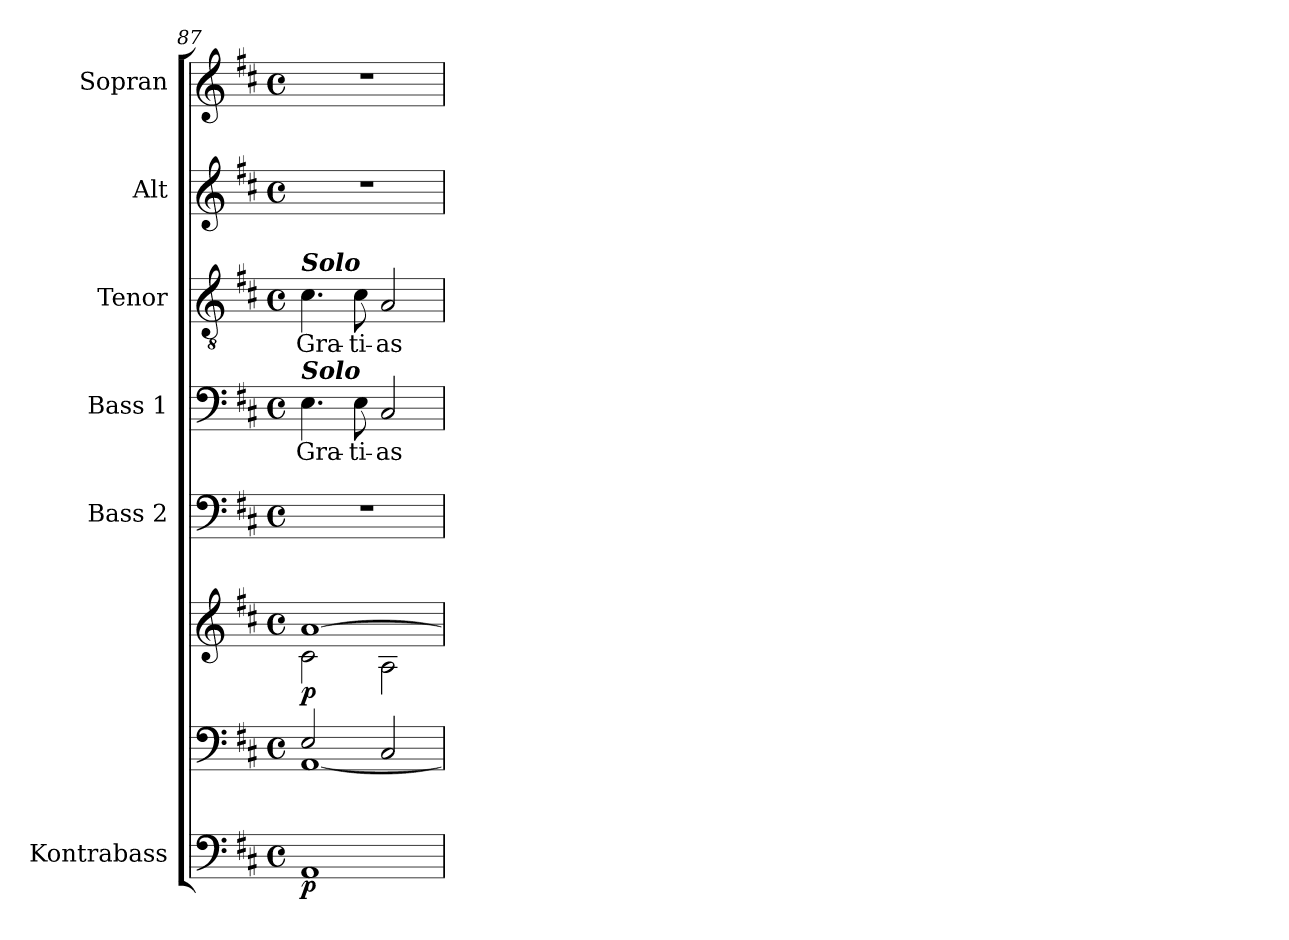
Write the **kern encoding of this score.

**kern	**dynam	**kern	**kern	**dynam	**kern	**kern	**text	**kern	**text	**kern	**kern
*part7	*part7	*part6	*part6	*part6	*part5	*part4	*part4	*part3	*part3	*part2	*part1
*staff8	*staff8	*staff7	*staff6	*staff6/7	*staff5	*staff4	*staff4	*staff3	*staff3	*staff2	*staff1
*I"Kontrabass	*	*	*	*	*I"Bass 2	*I"Bass 1	*	*I"Tenor	*	*I"Alt	*I"Sopran
*I'Kb.	*	*	*	*	*I'B. 2	*I'B. 1	*	*I'T.	*	*I'A.	*I'S.
*clefF4	*	*clefF4	*clefG2	*	*clefF4	*clefF4	*	*clefGv2	*	*clefG2	*clefG2
*ITrd7c12	*	*	*	*	*	*	*	*	*	*	*
*k[f#c#]	*	*k[f#c#]	*k[f#c#]	*	*k[f#c#]	*k[f#c#]	*	*k[f#c#]	*	*k[f#c#]	*k[f#c#]
*D:	*	*D:	*D:	*	*D:	*D:	*	*D:	*	*D:	*D:
*M4/4	*	*M4/4	*M4/4	*	*M4/4	*M4/4	*	*M4/4	*	*M4/4	*M4/4
*met(c)	*	*met(c)	*met(c)	*	*met(c)	*met(c)	*	*met(c)	*	*met(c)	*met(c)
=87	=87	=87	=87	=87	=87	=87	=87	=87	=87	=87	=87
*	*	*^	*^	*	*	*	*	*	*	*	*
!	!	!	!	!	!	!	!	!	!	!LO:TX:a:Bi:t=Solo	!	!	!
!	!	!	!	!	!	!	!	!LO:TX:a:Bi:t=Solo	!	!	!	!	!
!	!LO:DY:b	!	!	!	!	!LO:DY:b	!	!	!LO:LY:b	!	!LO:LY:b	!	!
1AAA	p	2E/	[<1AA	[>1a	2c#\	p	1r	4.E\	Gra-	4.c#\	Gra-	1r	1r
!	!	!	!	!	!	!	!	!	!LO:LY:b	!	!LO:LY:b	!	!
.	.	.	.	.	.	.	.	8E\	-ti-	8c#\	-ti-	.	.
!	!	!	!	!	!	!	!	!	!LO:LY:b	!	!LO:LY:b	!	!
.	.	2C#/	.	.	2A\	.	.	2C#/	-as	2A/	-as	.	.
*	*	*v	*v	*	*	*	*	*	*	*	*	*	*
*	*	*	*v	*v	*	*	*	*	*	*	*	*
=	=	=	=	=	=	=	=	=	=	=	=
*-	*-	*-	*-	*-	*-	*-	*-	*-	*-	*-	*-
